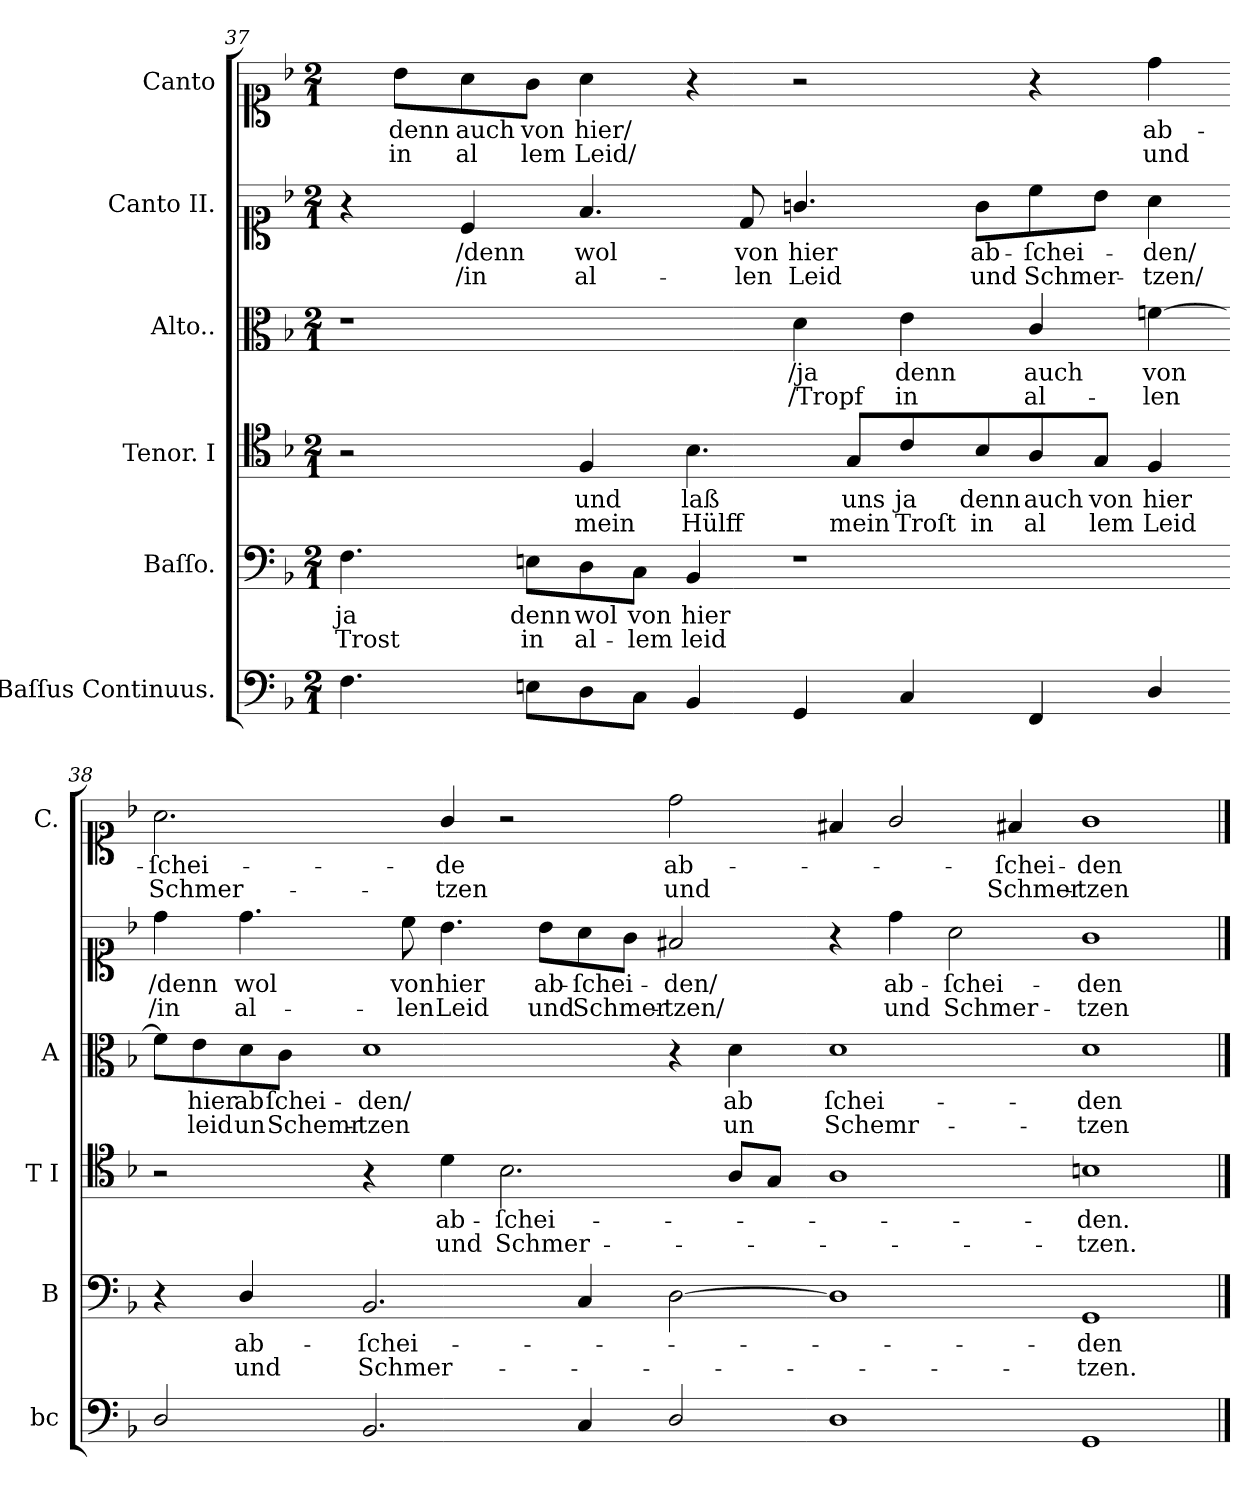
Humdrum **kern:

**kern	**kern	**text	**text	**kern	**text	**text	**kern	**text	**text	**kern	**text	**text	**kern	**text	**text
*part6	*part5	*part5	*part5	*part4	*part4	*part4	*part3	*part3	*part3	*part2	*part2	*part2	*part1	*part1	*part1
*staff6	*staff5	*staff5	*staff5	*staff4	*staff4	*staff4	*staff3	*staff3	*staff3	*staff2	*staff2	*staff2	*staff1	*staff1	*staff1
*I"Baſſus Continuus.	*I"Baſſo.	*	*	*I"Tenor. I	*	*	*I"Alto..	*	*	*I"Canto II.	*	*	*I"Canto	*	*
*I'bc	*I'B	*	*	*I'T I	*	*	*I'A	*	*	*	*	*	*I'C.	*	*
*clefF4	*clefF4	*	*	*clefC4	*	*	*clefC3	*	*	*clefC1	*	*	*clefC1	*	*
*k[b-]	*k[b-]	*	*	*k[b-]	*	*	*k[b-]	*	*	*k[b-]	*	*	*k[b-]	*	*
*M2/1	*M2/1	*	*	*M2/1	*	*	*M2/1	*	*	*M2/1	*	*	*M2/1	*	*
=37	=37	=37	=37	=37	=37	=37	=37	=37	=37	=37	=37	=37	=37	=37	=37
!	!	!LO:LY:i	!LO:LY:i	!	!	!	!	!	!	!	!	!	!	!	!
4.F\	4.F\	ja	Trost	2r	.	.	1r	.	.	4r	.	.	8ryy	.	.
.	.	.	.	.	.	.	.	.	.	.	.	.	8b-\L	denn	in
.	.	.	.	.	.	.	.	.	.	4c/	/denn	/in	8a\	auch	al
!	!	!LO:LY:i	!LO:LY:i	!	!	!	!	!	!	!	!	!	!	!	!
8En\L	8En\L	denn	in	.	.	.	.	.	.	.	.	.	8g\J	von	lem
!	!	!LO:LY:i	!LO:LY:i	!	!	!	!	!	!	!	!	!	!	!	!
8D\	8D\	wol	al-	4F/	und	mein	.	.	.	4.f/	wol	al-	4a\	hier/	Leid/
!	!	!LO:LY:i	!LO:LY:i	!	!	!	!	!	!	!	!	!	!	!	!
8C\J	8C\J	von	-lem	.	.	.	.	.	.	.	.	.	.	.	.
!	!	!LO:LY:i	!LO:LY:i	!	!	!	!	!	!	!	!	!	!	!	!
4BB-/	4BB-/	hier	leid	4.B-\	laß	Hülff	.	.	.	.	.	.	4r	.	.
.	.	.	.	.	.	.	.	.	.	8d/	von	-len	.	.	.
4GG/	1r	.	.	.	.	.	4d\	/ja	/Tropf	4.gn/	hier	Leid	2r	.	.
.	.	.	.	8G/L	uns	mein	.	.	.	.	.	.	.	.	.
4C/	.	.	.	8c/	ja	Troſt	4e\	denn	in	.	.	.	.	.	.
.	.	.	.	8B-/	denn	in	.	.	.	8g\L	ab-	und	.	.	.
4FF/	.	.	.	8A/	auch	al	4c/	auch	al-	8cc\	-ſchei-	Schmer-	4r	.	.
.	.	.	.	8G/J	von	lem	.	.	.	8b-\J	.	.	.	.	.
4D/	.	.	.	4F/	hier	Leid	[4fn\	von	-len	4a\	-den/	-tzen/	4dd\	ab-	und
=38-	=38-	=38-	=38-	=38-	=38-	=38-	=38-	=38-	=38-	=38-	=38-	=38-	=38-	=38-	=38-
2D/	4r	.	.	2r	.	.	8f\L]	.	.	4dd\	/denn	/in	2.a\	-ſchei-	Schmer-
.	.	.	.	.	.	.	8e\	hier	leid	.	.	.	.	.	.
.	4D/	ab-	und	.	.	.	8d\	ab	un	4.dd\	wol	al-	.	.	.
.	.	.	.	.	.	.	8c\J	-ſchei-	Schemr-	.	.	.	.	.	.
2.BB-/	2.BB-/	-ſchei-	Schmer-	4r	.	.	1d	-den/	-tzen	.	.	.	.	.	.
.	.	.	.	.	.	.	.	.	.	8cc\	von	-len	.	.	.
.	.	.	.	4d\	ab-	und	.	.	.	4.b-\	hier	Leid	4g/	-de	-tzen
.	.	.	.	2.B-\	-ſchei-	Schmer-	.	.	.	.	.	.	2r	.	.
.	.	.	.	.	.	.	.	.	.	8b-\L	ab-	und	.	.	.
4C/	4C/	.	.	.	.	.	.	.	.	8a\	-ſchei-	Schmer-	.	.	.
.	.	.	.	.	.	.	.	.	.	8g\J	.	.	.	.	.
2D/	[2D\	.	.	.	.	.	4r	.	.	2f#X/	-den/	-tzen/	2dd\	ab-	und
.	.	.	.	8A/L	.	.	4d\	ab	un	.	.	.	.	.	.
.	.	.	.	8G/J	.	.	.	.	.	.	.	.	.	.	.
=39-	=39-	=39-	=39-	=39-	=39-	=39-	=39-	=39-	=39-	=39-	=39-	=39-	=39-	=39-	=39-
1D	1D\]	.	.	1A	.	.	1d	-ſchei-	Schemr-	4r	.	.	4f#X/	.	.
.	.	.	.	.	.	.	.	.	.	4dd\	ab-	und	2g/	.	.
.	.	.	.	.	.	.	.	.	.	2a\	-ſchei-	Schmer-	.	.	.
.	.	.	.	.	.	.	.	.	.	.	.	.	4f#X/	-ſchei-	Schmer-
1GG/	1GG	-den	-tzen.	1Bn	-den.	-tzen.	1d	-den	-tzen	1g	-den	-tzen	1g	-den	-tzen
==	==	==	==	==	==	==	==	==	==	==	==	==	==	==	==
*-	*-	*-	*-	*-	*-	*-	*-	*-	*-	*-	*-	*-	*-	*-	*-
